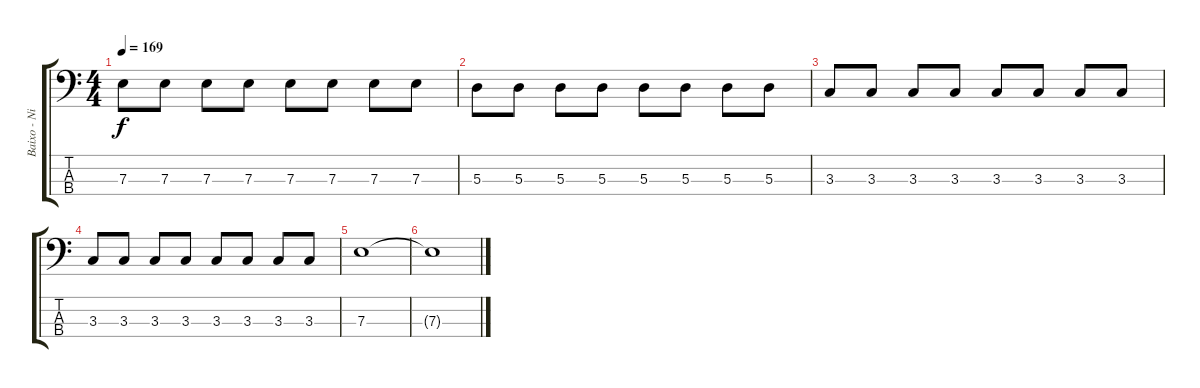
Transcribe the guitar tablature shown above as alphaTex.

\track ("Baixo - Nikola" "Baixo - Ni") {instrument electricbasspick}
\staff {score tabs}
\tuning (G2 D2 A1 E1) {hide}
\ts (4 4)
\tempo 169
\clef f4
\ks c
7.3.8{dy f} 7.3.8 7.3.8 7.3.8 7.3.8 7.3.8 7.3.8 7.3.8 |
5.3.8 5.3.8 5.3.8 5.3.8 5.3.8 5.3.8 5.3.8 5.3.8 |
3.3.8 3.3.8 3.3.8 3.3.8 3.3.8 3.3.8 3.3.8 3.3.8 |
3.3.8 3.3.8 3.3.8 3.3.8 3.3.8 3.3.8 3.3.8 3.3.8 |
7.3.1 |
7.3{t}.1
